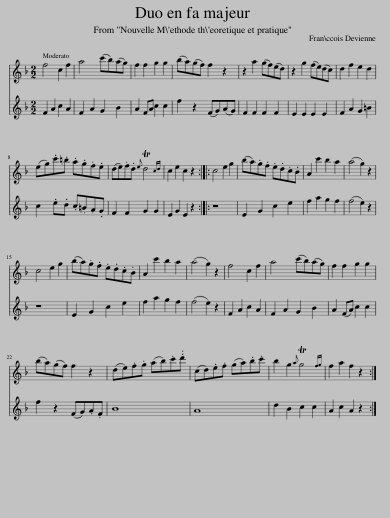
X:1
%%score 1 2
L:1/8
M:2/2
I:linebreak $
K:F
V:1 treble
V:2 treble
V:1
 f4 c2 f2 | a4 (c'b)(ag) | f2 f2 g2 g2 | (ba)(gf) f2 z2 | z2 a2 (gf)(ed) | %5
 z2 g2 (fe)(dc) | d2 f2 e2 d2 |$ (eg).c'.=b .a.g.f.e | (de).f.d{e} Td4{cd} | c2 e2 c2 z2 :: %10
 c4 e2 g2 | (ba).g.f .e.d.c.B | A2 c'2 b2 a2 | (a4 g2) z2 |$ c4 e2 g2 | %15
 (ba).g.f .e.d.c.B | A2 c'2 b2 a2 | (a4 g2) z2 | f4 c2 f2 | a4 (c'b)(ag) | %20
 f2 f2 g2 g2 |$ (ba)(gf) f2 z2 | (de).f.g (ab).c'.d' | (cd).e.f (ga).b.c' | b2 g2{a} Tg4{fg} | %25
 f2 a2 f2 z2 :| %26
V:2
 F2 A2 c2 A2 | F2 A2 G2 B2 | A2 FA c2 c2 | f2 z2 (FG)(AG) | F2 F2 F2 F2 | %5
 E2 E2 E2 E2 | F2 A2 G2 =B2 |$ c2 .e.d .c.=B.A.G | F2 F2 G2 G2 | E2 G2 E2 z2 :: %10
 z8 | E2 G2 c2 e2 | f2 a2 g2 f2 | (f4 e2) z2 |$ z8 | %15
 E2 G2 c2 e2 | f2 a2 g2 f2 | (f4 e2) z2 | F2 A2 c2 A2 | F2 A2 G2 B2 | %20
 A2 (FA) c2 c2 |$ f2 z2 (FG).A.F | B8 | A8 | d2 B2 c2 c2 | %25
 A2 c2 A2 z2 :| %26
